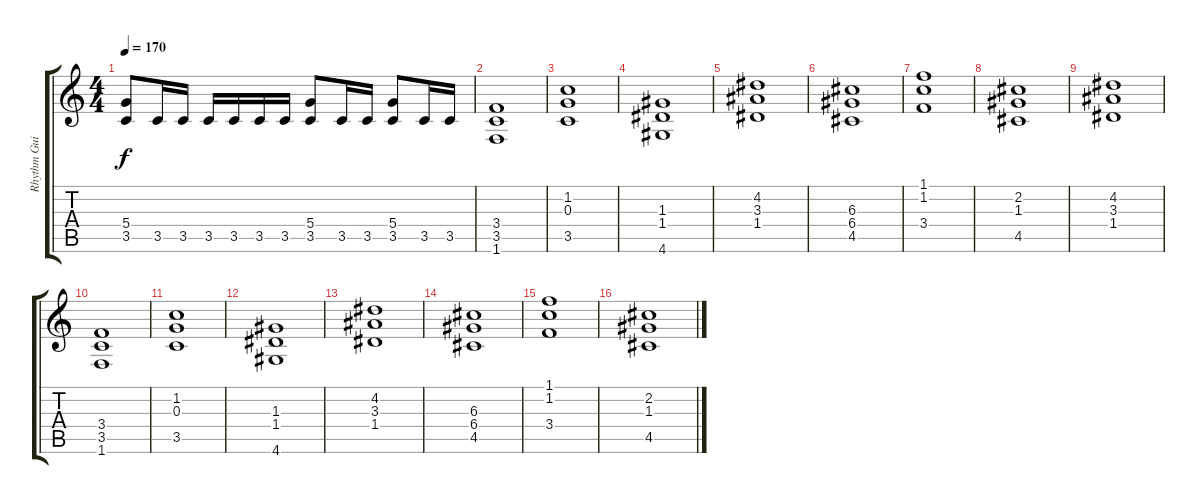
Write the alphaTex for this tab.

\track ("Rhythm Guitar" "Rhythm Gui") {instrument distortionguitar}
\staff {score tabs}
\tuning (E4 B3 G3 D3 A2 E2) {hide}
\ts (4 4)
\tempo 170
\clef g2
\ks c
(5.4 3.5).8{dy f} 3.5.16 3.5.16 3.5.16 3.5.16 3.5.16 3.5.16 (5.4 3.5).8 3.5.16 3.5.16 (5.4 3.5).8 3.5.16 3.5.16 |
(3.4 3.5 1.6).1 |
(1.2 0.3 3.5).1 |
(1.3 1.4 4.6).1 |
(4.2 3.3 1.4).1 |
(6.3 6.4 4.5).1 |
(1.1 1.2 3.4).1 |
(2.2 1.3 4.5).1 |
(4.2 3.3 1.4).1 |
(3.4 3.5 1.6).1 |
(1.2 0.3 3.5).1 |
(1.3 1.4 4.6).1 |
(4.2 3.3 1.4).1 |
(6.3 6.4 4.5).1 |
(1.1 1.2 3.4).1 |
(2.2 1.3 4.5).1
